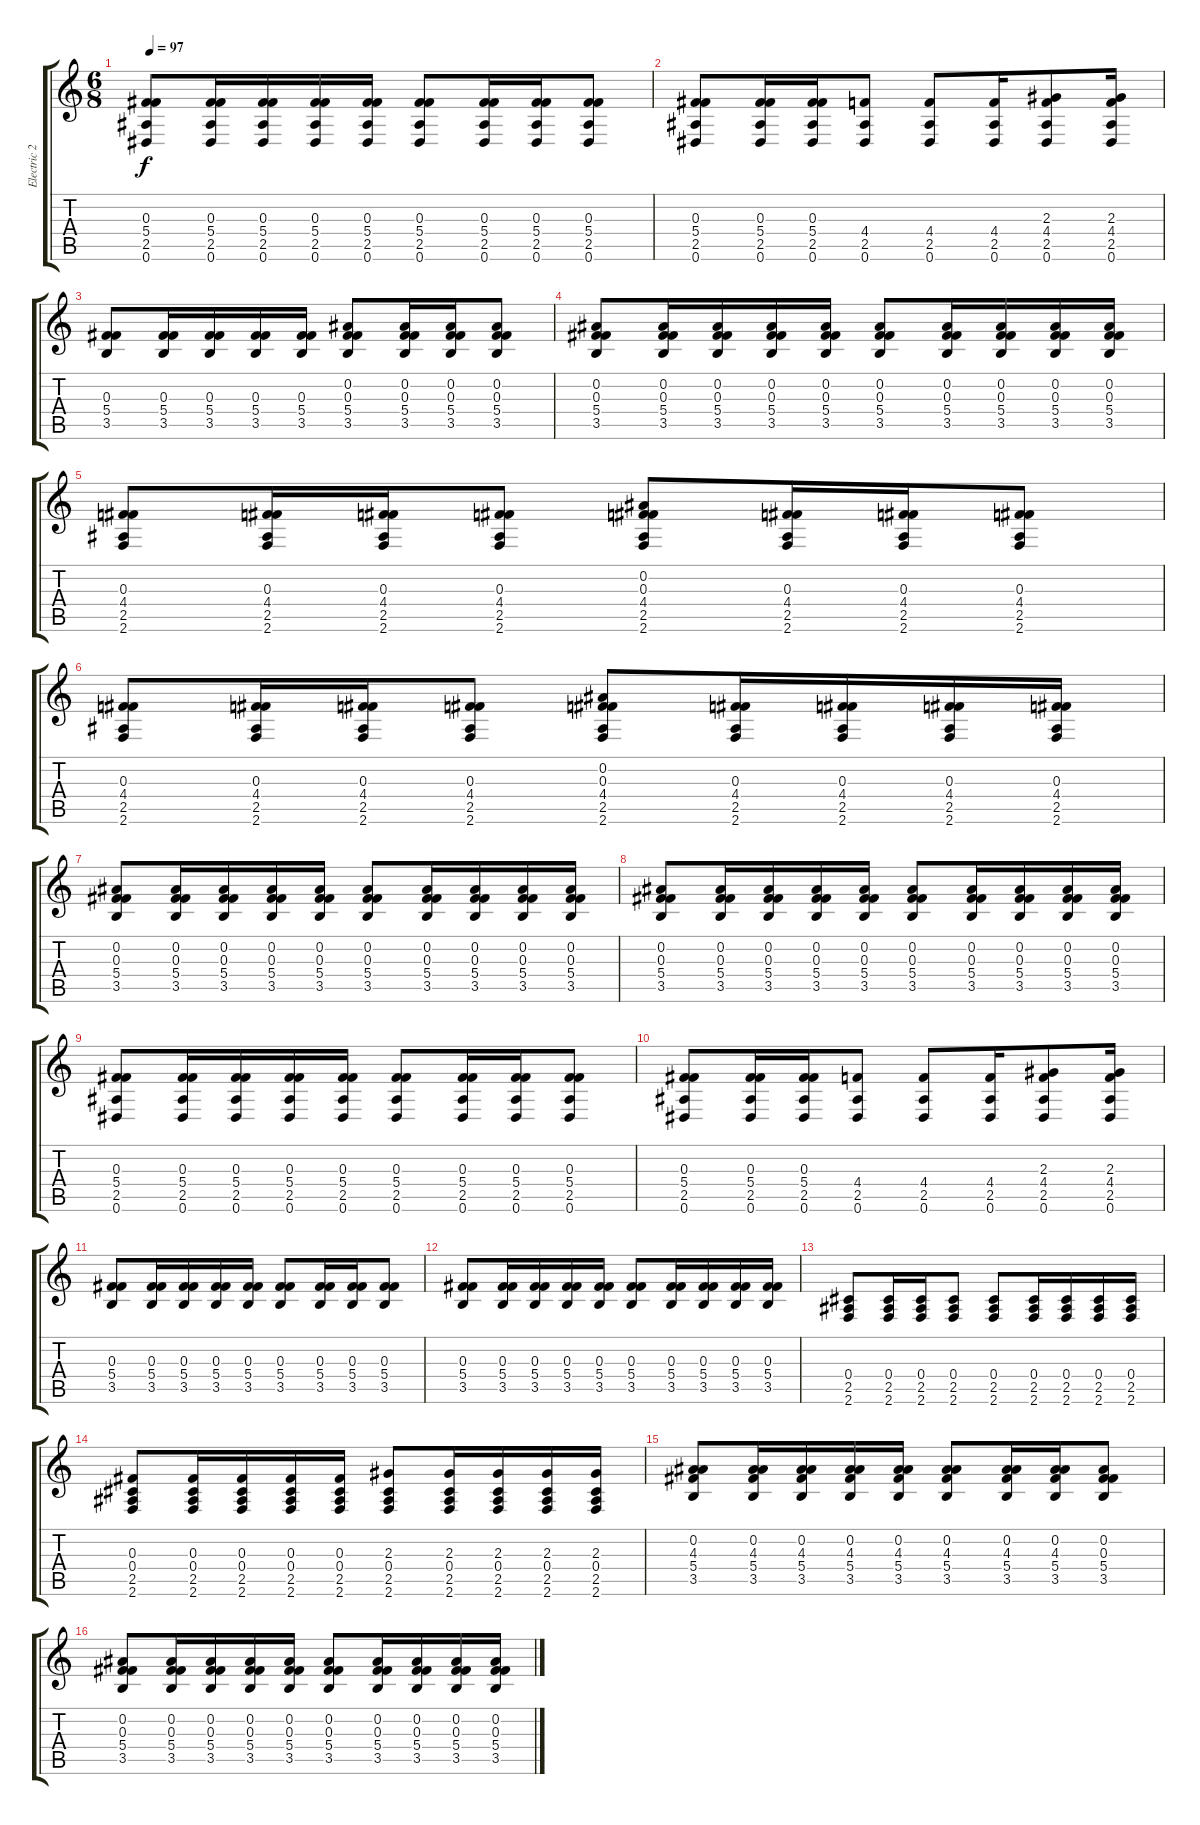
\track ("Electric 2" "Electric 2") {instrument distortionguitar}
\staff {score tabs}
\tuning (Eb4 Bb3 Gb3 Db3 Ab2 Eb2) {hide}
\ts (6 8)
\tempo 97
\clef g2
\ks c
(0.3 5.4 2.5 0.6).8{dy f} (0.3 5.4 2.5 0.6).16 (0.3 5.4 2.5 0.6).16 (0.3 5.4 2.5 0.6).16 (0.3 5.4 2.5 0.6).16 (0.3 5.4 2.5 0.6).8 (0.3 5.4 2.5 0.6).16 (0.3 5.4 2.5 0.6).16 (0.3 5.4 2.5 0.6).8 |
(0.3 5.4 2.5 0.6).8 (0.3 5.4 2.5 0.6).16 (0.3 5.4 2.5 0.6).16 (4.4 2.5 0.6).8 (4.4 2.5 0.6).8 (4.4 2.5 0.6).16 (2.3 4.4 2.5 0.6).8 (2.3 4.4 2.5 0.6).16 |
(0.3 5.4 3.5).8 (0.3 5.4 3.5).16 (0.3 5.4 3.5).16 (0.3 5.4 3.5).16 (0.3 5.4 3.5).16 (0.2 0.3 5.4 3.5).8 (0.2 0.3 5.4 3.5).16 (0.2 0.3 5.4 3.5).16 (0.2 0.3 5.4 3.5).8 |
(0.2 0.3 5.4 3.5).8 (0.2 0.3 5.4 3.5).16 (0.2 0.3 5.4 3.5).16 (0.2 0.3 5.4 3.5).16 (0.2 0.3 5.4 3.5).16 (0.2 0.3 5.4 3.5).8 (0.2 0.3 5.4 3.5).16 (0.2 0.3 5.4 3.5).16 (0.2 0.3 5.4 3.5).16 (0.2 0.3 5.4 3.5).16 |
(0.3 4.4 2.5 2.6).8 (0.3 4.4 2.5 2.6).16 (0.3 4.4 2.5 2.6).16 (0.3 4.4 2.5 2.6).8 (0.2 0.3 4.4 2.5 2.6).8 (0.3 4.4 2.5 2.6).16 (0.3 4.4 2.5 2.6).16 (0.3 4.4 2.5 2.6).8 |
(0.3 4.4 2.5 2.6).8 (0.3 4.4 2.5 2.6).16 (0.3 4.4 2.5 2.6).16 (0.3 4.4 2.5 2.6).8 (0.2 0.3 4.4 2.5 2.6).8 (0.3 4.4 2.5 2.6).16 (0.3 4.4 2.5 2.6).16 (0.3 4.4 2.5 2.6).16 (0.3 4.4 2.5 2.6).16 |
(0.2 0.3 5.4 3.5).8 (0.2 0.3 5.4 3.5).16 (0.2 0.3 5.4 3.5).16 (0.2 0.3 5.4 3.5).16 (0.2 0.3 5.4 3.5).16 (0.2 0.3 5.4 3.5).8 (0.2 0.3 5.4 3.5).16 (0.2 0.3 5.4 3.5).16 (0.2 0.3 5.4 3.5).16 (0.2 0.3 5.4 3.5).16 |
(0.2 0.3 5.4 3.5).8 (0.2 0.3 5.4 3.5).16 (0.2 0.3 5.4 3.5).16 (0.2 0.3 5.4 3.5).16 (0.2 0.3 5.4 3.5).16 (0.2 0.3 5.4 3.5).8 (0.2 0.3 5.4 3.5).16 (0.2 0.3 5.4 3.5).16 (0.2 0.3 5.4 3.5).16 (0.2 0.3 5.4 3.5).16 |
(0.3 5.4 2.5 0.6).8 (0.3 5.4 2.5 0.6).16 (0.3 5.4 2.5 0.6).16 (0.3 5.4 2.5 0.6).16 (0.3 5.4 2.5 0.6).16 (0.3 5.4 2.5 0.6).8 (0.3 5.4 2.5 0.6).16 (0.3 5.4 2.5 0.6).16 (0.3 5.4 2.5 0.6).8 |
(0.3 5.4 2.5 0.6).8 (0.3 5.4 2.5 0.6).16 (0.3 5.4 2.5 0.6).16 (4.4 2.5 0.6).8 (4.4 2.5 0.6).8 (4.4 2.5 0.6).16 (2.3 4.4 2.5 0.6).8 (2.3 4.4 2.5 0.6).16 |
(0.3 5.4 3.5).8 (0.3 5.4 3.5).16 (0.3 5.4 3.5).16 (0.3 5.4 3.5).16 (0.3 5.4 3.5).16 (0.3 5.4 3.5).8 (0.3 5.4 3.5).16 (0.3 5.4 3.5).16 (0.3 5.4 3.5).8 |
(0.3 5.4 3.5).8 (0.3 5.4 3.5).16 (0.3 5.4 3.5).16 (0.3 5.4 3.5).16 (0.3 5.4 3.5).16 (0.3 5.4 3.5).8 (0.3 5.4 3.5).16 (0.3 5.4 3.5).16 (0.3 5.4 3.5).16 (0.3 5.4 3.5).16 |
(0.4 2.5 2.6).8 (0.4 2.5 2.6).16 (0.4 2.5 2.6).16 (0.4 2.5 2.6).8 (0.4 2.5 2.6).8 (0.4 2.5 2.6).16 (0.4 2.5 2.6).16 (0.4 2.5 2.6).16 (0.4 2.5 2.6).16 |
(0.3 0.4 2.5 2.6).8 (0.3 0.4 2.5 2.6).16 (0.3 0.4 2.5 2.6).16 (0.3 0.4 2.5 2.6).16 (0.3 0.4 2.5 2.6).16 (2.3 0.4 2.5 2.6).8 (2.3 0.4 2.5 2.6).16 (2.3 0.4 2.5 2.6).16 (2.3 0.4 2.5 2.6).16 (2.3 0.4 2.5 2.6).16 |
(0.2 4.3 5.4 3.5).8 (0.2 4.3 5.4 3.5).16 (0.2 4.3 5.4 3.5).16 (0.2 4.3 5.4 3.5).16 (0.2 4.3 5.4 3.5).16 (0.2 4.3 5.4 3.5).8 (0.2 4.3 5.4 3.5).16 (0.2 4.3 5.4 3.5).16 (0.2 0.3 5.4 3.5).8 |
(0.2 0.3 5.4 3.5).8 (0.2 0.3 5.4 3.5).16 (0.2 0.3 5.4 3.5).16 (0.2 0.3 5.4 3.5).16 (0.2 0.3 5.4 3.5).16 (0.2 0.3 5.4 3.5).8 (0.2 0.3 5.4 3.5).16 (0.2 0.3 5.4 3.5).16 (0.2 0.3 5.4 3.5).16 (0.2 0.3 5.4 3.5).16
